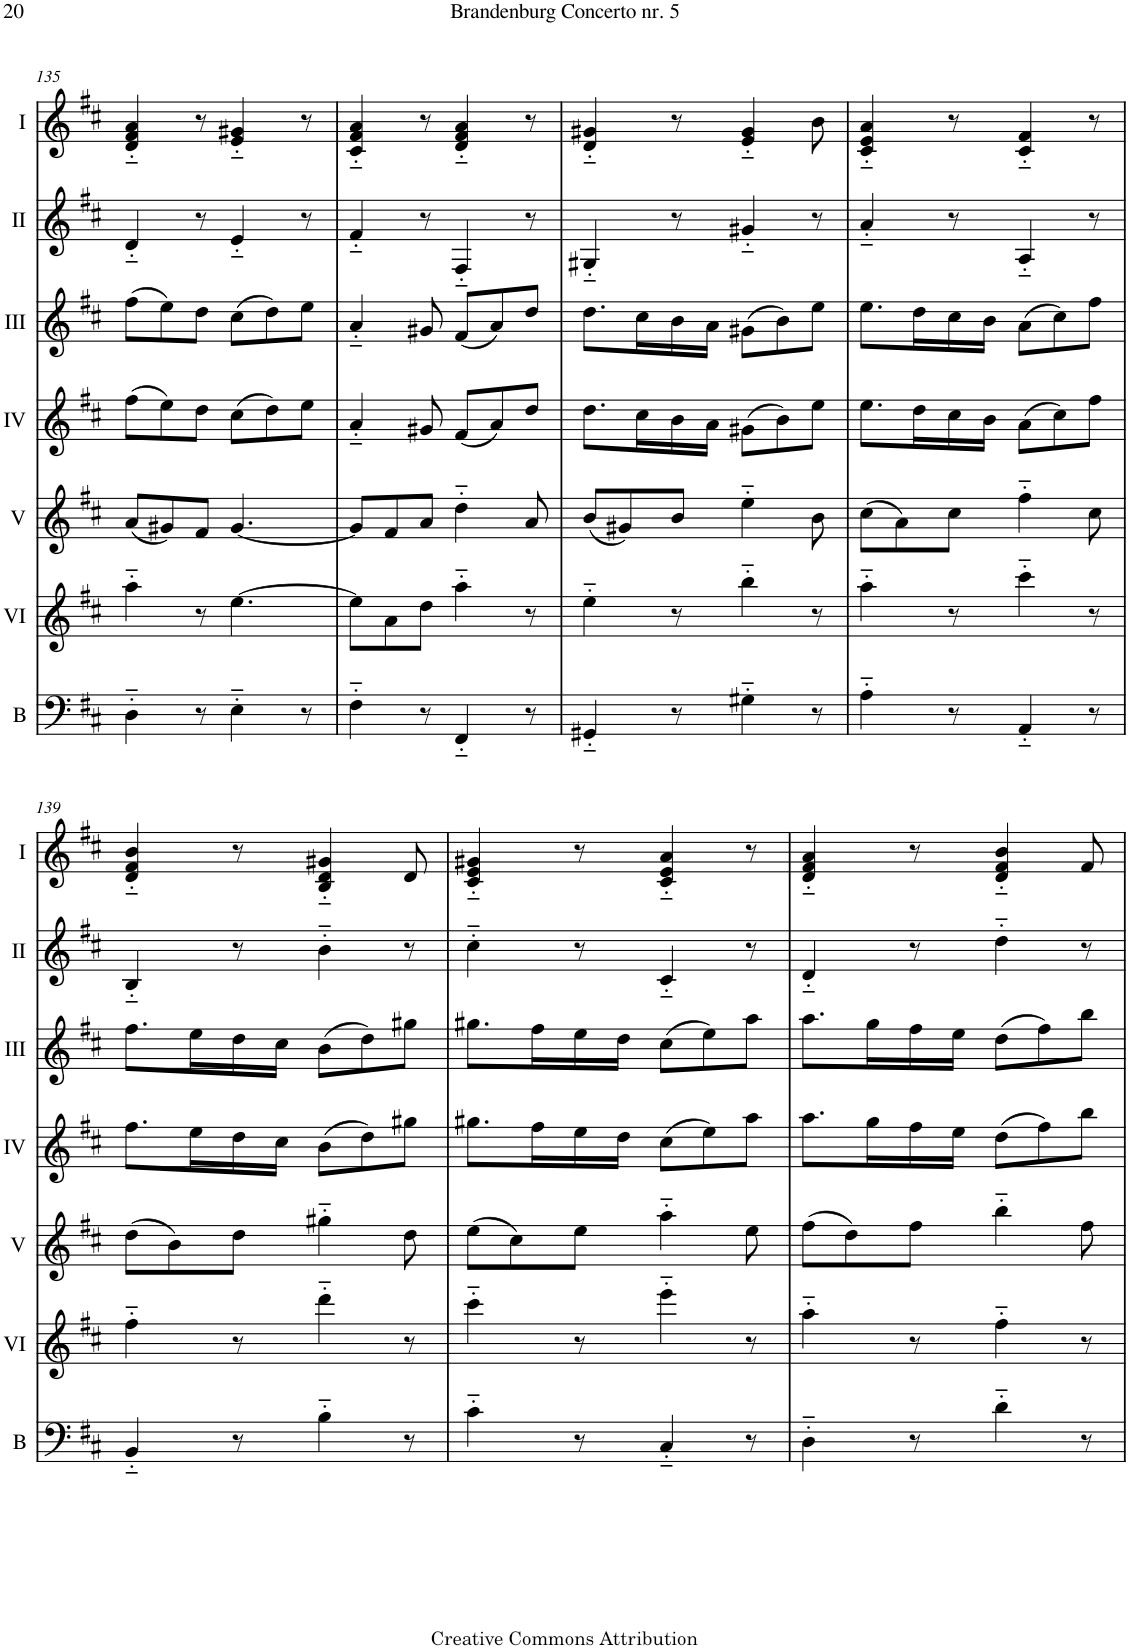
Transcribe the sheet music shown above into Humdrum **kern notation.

**kern	**kern	**kern	**kern	**kern	**kern	**kern
*part7	*part6	*part5	*part4	*part3	*part2	*part1
*staff7	*staff6	*staff5	*staff4	*staff3	*staff2	*staff1
*I"Bass	*I"Acc. 6	*I"Acc. 5	*I"Acc. 4	*I"Acc.3	*I"Acc. 2	*I"Acc. 1
*I'B	*	*	*	*	*	*
!!LO:PB:g=z
*clefF4	*clefG2	*clefG2	*clefG2	*clefG2	*clefG2	*clefG2
*Trd7c12	*Trd7c12	*	*	*	*Trd7c12	*
*k[f#c#]	*k[f#c#]	*k[f#c#]	*k[f#c#]	*k[f#c#]	*k[f#c#]	*k[f#c#]
*M6/8	*M6/8	*M6/8	*M6/8	*M6/8	*M6/8	*M6/8
=135	=135	=135	=135	=135	=135	=135
4D'~\	4aa'~\	(8a/L	(8ff#\L	(8ff#\L	4d'~/	4d/'~ 4f#/'~ 4a/'~
.	.	8g#X/)	8ee\)	8ee\)	.	.
8r	8r	8f#/J	8dd\J	8dd\J	8r	8r
4E'~\	[4.ee\	[4.g#/	(8cc#\L	(8cc#\L	4e'~/	4e/'~ 4g#X/'~
.	.	.	8dd\)	8dd\)	.	.
8r	.	.	8ee\J	8ee\J	8r	8r
=136	=136	=136	=136	=136	=136	=136
4F#'~\	8ee\L]	8g#/L]	4a'~/	4a'~/	4f#'~/	4c#/'~ 4f#/'~ 4a/'~
.	8a\	8f#/	.	.	.	.
8r	8dd\J	8a/J	8g#X/	8g#X/	8r	8r
4FF#'~/	4aa'~\	4dd'~\	(8f#/L	(8f#/L	4F#'~/	4d/'~ 4f#/'~ 4a/'~
.	.	.	8a/)	8a/)	.	.
8r	8r	8a/	8dd/J	8dd/J	8r	8r
=137	=137	=137	=137	=137	=137	=137
4GG#X'~/	4ee'~\	(8b/L	8.dd\L	8.dd\L	4G#X'~/	4d/'~ 4g#X/'~
.	.	8g#X/)	.	.	.	.
.	.	.	16cc#\L	16cc#\L	.	.
8r	8r	8b/J	16b\	16b\	8r	8r
.	.	.	16a\JJ	16a\JJ	.	.
4G#X'~\	4bb'~\	4ee'~\	(8g#X\L	(8g#X\L	4g#X'~/	4e/'~ 4g#/'~
.	.	.	8b\)	8b\)	.	.
8r	8r	8b\	8ee\J	8ee\J	8r	8b\
=138	=138	=138	=138	=138	=138	=138
4A'~\	4aa'~\	(8cc#\L	8.ee\L	8.ee\L	4a'~/	4c#/'~ 4e/'~ 4a/'~
.	.	8a\)	.	.	.	.
.	.	.	16dd\L	16dd\L	.	.
8r	8r	8cc#\J	16cc#\	16cc#\	8r	8r
.	.	.	16b\JJ	16b\JJ	.	.
4AA'~/	4ccc#'~\	4ff#'~\	(8a\L	(8a\L	4A'~/	4c#/'~ 4f#/'~
.	.	.	8cc#\)	8cc#\)	.	.
8r	8r	8cc#\	8ff#\J	8ff#\J	8r	8r
!!LO:LB:g=z
=139	=139	=139	=139	=139	=139	=139
4BB'~/	4ff#'~\	(8dd\L	8.ff#\L	8.ff#\L	4B'~/	4d/'~ 4f#/'~ 4b/'~
.	.	8b\)	.	.	.	.
.	.	.	16ee\L	16ee\L	.	.
8r	8r	8dd\J	16dd\	16dd\	8r	8r
.	.	.	16cc#\JJ	16cc#\JJ	.	.
4B'~\	4ddd'~\	4gg#X'~\	(8b\L	(8b\L	4b'~\	4B/'~ 4d/'~ 4g#X/'~
.	.	.	8dd\)	8dd\)	.	.
8r	8r	8dd\	8gg#X\J	8gg#X\J	8r	8d/
=140	=140	=140	=140	=140	=140	=140
4c#'~\	4ccc#'~\	(8ee\L	8.gg#X\L	8.gg#X\L	4cc#'~\	4c#/'~ 4e/'~ 4g#X/'~
.	.	8cc#\)	.	.	.	.
.	.	.	16ff#\L	16ff#\L	.	.
8r	8r	8ee\J	16ee\	16ee\	8r	8r
.	.	.	16dd\JJ	16dd\JJ	.	.
4C#'~/	4eee'~\	4aa'~\	(8cc#\L	(8cc#\L	4c#'~/	4c#/'~ 4e/'~ 4a/'~
.	.	.	8ee\)	8ee\)	.	.
8r	8r	8ee\	8aa\J	8aa\J	8r	8r
=141	=141	=141	=141	=141	=141	=141
4D'~\	4aa'~\	(8ff#\L	8.aa\L	8.aa\L	4d'~/	4d/'~ 4f#/'~ 4a/'~
.	.	8dd\)	.	.	.	.
.	.	.	16gg\L	16gg\L	.	.
8r	8r	8ff#\J	16ff#\	16ff#\	8r	8r
.	.	.	16ee\JJ	16ee\JJ	.	.
4d'~\	4ff#'~\	4bb'~\	(8dd\L	(8dd\L	4dd'~\	4d/'~ 4f#/'~ 4b/'~
.	.	.	8ff#\)	8ff#\)	.	.
8r	8r	8ff#\	8bb\J	8bb\J	8r	8f#/
=	=	=	=	=	=	=
*-	*-	*-	*-	*-	*-	*-
